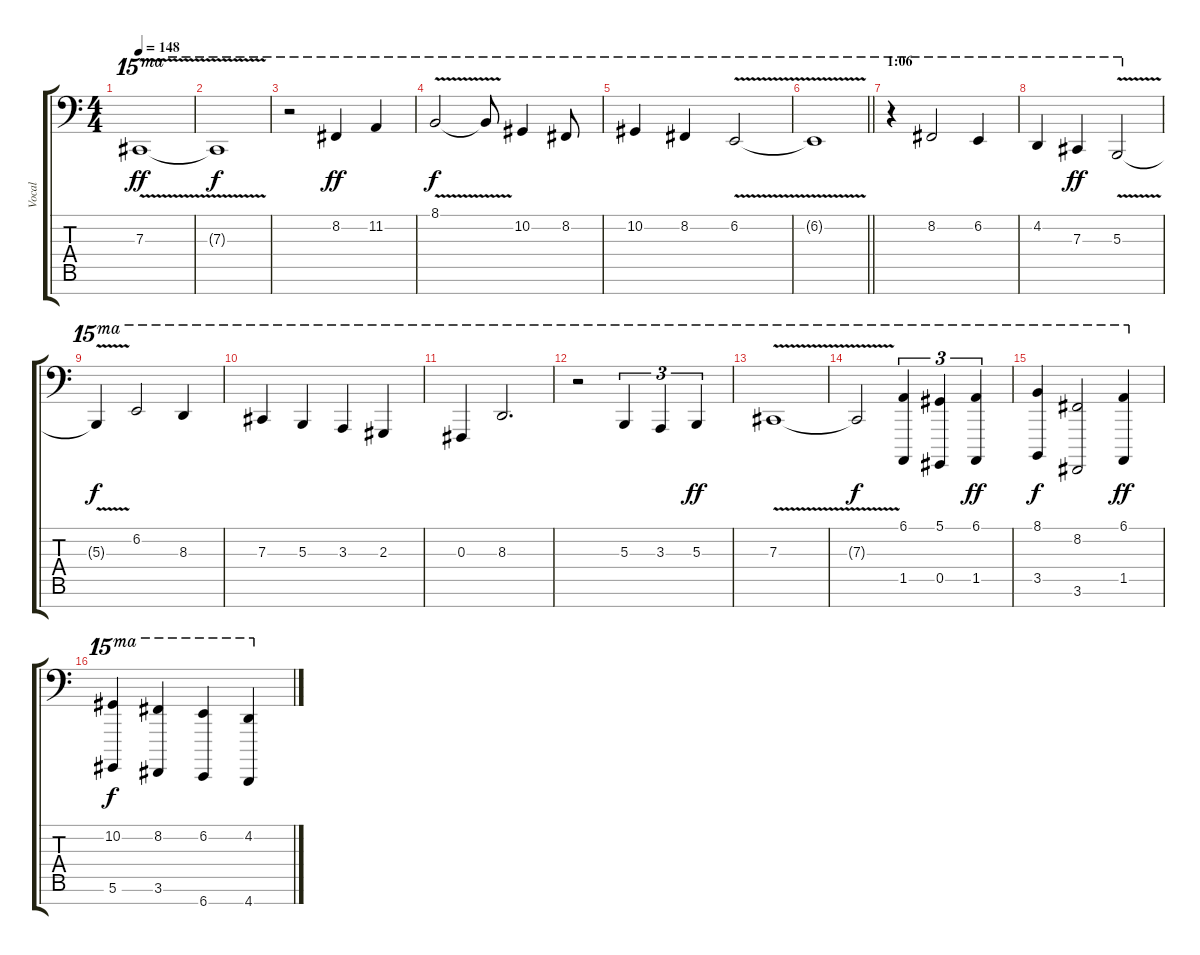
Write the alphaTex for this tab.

\track ("Vocal" "Vocal") {instrument sopranosax}
\staff {score tabs}
\tuning (Eb4 Bb3 Gb3 Db3 Ab2 Eb2 Bb1) {hide}
\ts (4 4)
\tempo 148
\clef f4
\ks c
7.3{v}.1{ot 15ma dy ff} |
7.3{t}.1{ot 15ma dy f} |
r.2{ot 15ma} 8.2.4{ot 15ma dy ff} 11.2.4{ot 15ma} |
8.1{v}.2{ot 15ma dy f} 8.1{t}.8{ot 15ma} 10.2.4{ot 15ma} 8.2.8{ot 15ma} |
10.2.4{ot 15ma} 8.2.4{ot 15ma} 6.2{v}.2{ot 15ma} |
\barLineRight lightlight
6.2{t}.1{ot 15ma} |
\section ("" "1:06")
r.4{ot 15ma} 8.2.2{ot 15ma} 6.2.4{ot 15ma} |
4.2.4{ot 15ma} 7.3.4{ot 15ma dy ff} 5.3{v}.2{ot 15ma} |
5.3{t}.4{ot 15ma dy f} 6.2.2{ot 15ma} 8.3.4{ot 15ma} |
7.3.4{ot 15ma} 5.3.4{ot 15ma} 3.3.4{ot 15ma} 2.3.4{ot 15ma} |
0.3.4{ot 15ma} 8.3.2{d ot 15ma} |
r.2{ot 15ma} 5.3.4{tu (3 2) ot 15ma} 3.3.4{tu (3 2) ot 15ma} 5.3.4{tu (3 2) ot 15ma dy ff} |
7.3{v}.1{ot 15ma} |
7.3{t}.2{ot 15ma dy f} (6.1 1.5).4{tu (3 2) ot 15ma} (5.1 0.5).4{tu (3 2) ot 15ma} (6.1 1.5).4{tu (3 2) ot 15ma dy ff} |
(8.1 3.5).4{ot 15ma dy f} (8.2 3.6).2{ot 15ma} (6.1 1.5).4{ot 15ma dy ff} |
(10.2 5.6).4{ot 15ma dy f} (8.2 3.6).4{ot 15ma} (6.2 6.7).4{ot 15ma} (4.2 4.7).4{ot 15ma}
